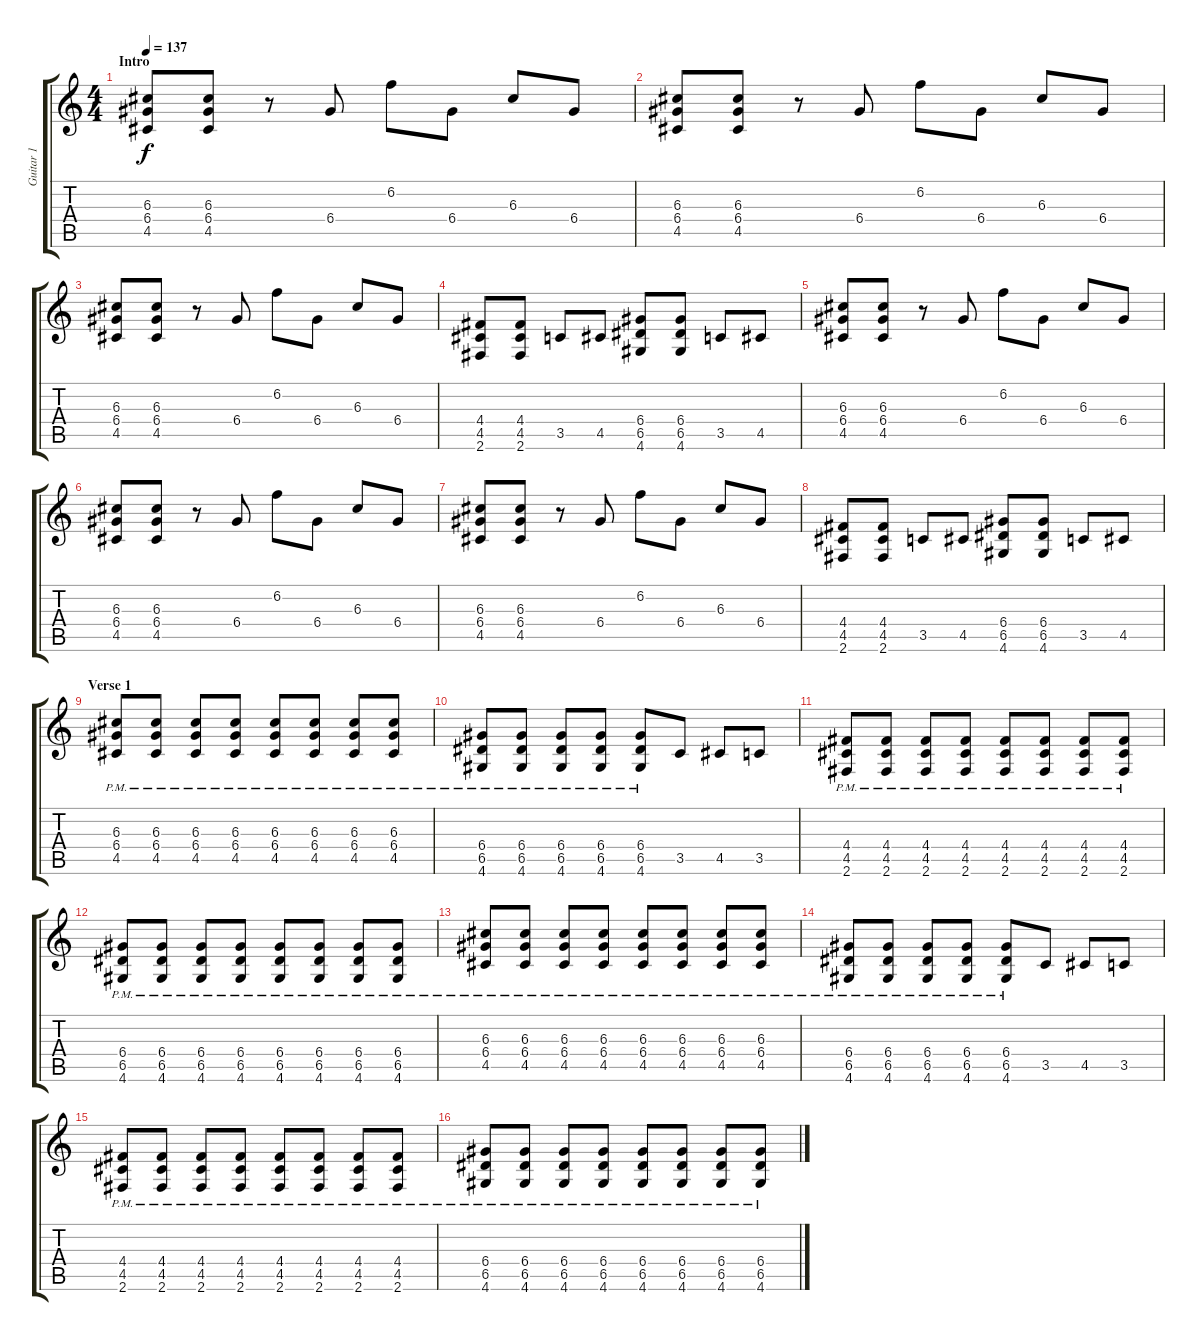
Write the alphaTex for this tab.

\track ("Guitar 1" "Guitar 1") {instrument distortionguitar}
\staff {score tabs}
\tuning (E4 B3 G3 D3 A2 E2) {hide}
\ts (4 4)
\section ("" "Intro")
\tempo 137
\clef g2
\ks c
(6.3 6.4 4.5).8{dy f instrument distortionguitar} (6.3 6.4 4.5).8 r.8 6.4.8 6.2.8 6.4.8 6.3.8 6.4.8 |
(6.3 6.4 4.5).8 (6.3 6.4 4.5).8 r.8 6.4.8 6.2.8 6.4.8 6.3.8 6.4.8 |
(6.3 6.4 4.5).8 (6.3 6.4 4.5).8 r.8 6.4.8 6.2.8 6.4.8 6.3.8 6.4.8 |
(4.4 4.5 2.6).8 (4.4 4.5 2.6).8 3.5.8 4.5.8 (6.4 6.5 4.6).8 (6.4 6.5 4.6).8 3.5.8 4.5.8 |
(6.3 6.4 4.5).8 (6.3 6.4 4.5).8 r.8 6.4.8 6.2.8 6.4.8 6.3.8 6.4.8 |
(6.3 6.4 4.5).8 (6.3 6.4 4.5).8 r.8 6.4.8 6.2.8 6.4.8 6.3.8 6.4.8 |
(6.3 6.4 4.5).8 (6.3 6.4 4.5).8 r.8 6.4.8 6.2.8 6.4.8 6.3.8 6.4.8 |
(4.4 4.5 2.6).8 (4.4 4.5 2.6).8 3.5.8 4.5.8 (6.4 6.5 4.6).8 (6.4 6.5 4.6).8 3.5.8 4.5.8 |
\section ("" "Verse 1")
(6.3{pm} 6.4{pm} 4.5{pm}).8 (6.3{pm} 6.4{pm} 4.5{pm}).8 (6.3{pm} 6.4{pm} 4.5{pm}).8 (6.3{pm} 6.4{pm} 4.5{pm}).8 (6.3{pm} 6.4{pm} 4.5{pm}).8 (6.3{pm} 6.4{pm} 4.5{pm}).8 (6.3{pm} 6.4{pm} 4.5{pm}).8 (6.3{pm} 6.4{pm} 4.5{pm}).8 |
(6.4{pm} 6.5{pm} 4.6{pm}).8 (6.4{pm} 6.5{pm} 4.6{pm}).8 (6.4{pm} 6.5{pm} 4.6{pm}).8 (6.4{pm} 6.5{pm} 4.6{pm}).8 (6.4{pm} 6.5{pm} 4.6{pm}).8 3.5.8 4.5.8 3.5.8 |
(4.4{pm} 4.5{pm} 2.6{pm}).8 (4.4{pm} 4.5{pm} 2.6{pm}).8 (4.4{pm} 4.5{pm} 2.6{pm}).8 (4.4{pm} 4.5{pm} 2.6{pm}).8 (4.4{pm} 4.5{pm} 2.6{pm}).8 (4.4{pm} 4.5{pm} 2.6{pm}).8 (4.4{pm} 4.5{pm} 2.6{pm}).8 (4.4{pm} 4.5{pm} 2.6{pm}).8 |
(6.4{pm} 6.5{pm} 4.6{pm}).8 (6.4{pm} 6.5{pm} 4.6{pm}).8 (6.4{pm} 6.5{pm} 4.6{pm}).8 (6.4{pm} 6.5{pm} 4.6{pm}).8 (6.4{pm} 6.5{pm} 4.6{pm}).8 (6.4{pm} 6.5{pm} 4.6{pm}).8 (6.4{pm} 6.5{pm} 4.6{pm}).8 (6.4{pm} 6.5{pm} 4.6{pm}).8 |
(6.3{pm} 6.4{pm} 4.5{pm}).8 (6.3{pm} 6.4{pm} 4.5{pm}).8 (6.3{pm} 6.4{pm} 4.5{pm}).8 (6.3{pm} 6.4{pm} 4.5{pm}).8 (6.3{pm} 6.4{pm} 4.5{pm}).8 (6.3{pm} 6.4{pm} 4.5{pm}).8 (6.3{pm} 6.4{pm} 4.5{pm}).8 (6.3{pm} 6.4{pm} 4.5{pm}).8 |
(6.4{pm} 6.5{pm} 4.6{pm}).8 (6.4{pm} 6.5{pm} 4.6{pm}).8 (6.4{pm} 6.5{pm} 4.6{pm}).8 (6.4{pm} 6.5{pm} 4.6{pm}).8 (6.4{pm} 6.5{pm} 4.6{pm}).8 3.5.8 4.5.8 3.5.8 |
(4.4{pm} 4.5{pm} 2.6{pm}).8 (4.4{pm} 4.5{pm} 2.6{pm}).8 (4.4{pm} 4.5{pm} 2.6{pm}).8 (4.4{pm} 4.5{pm} 2.6{pm}).8 (4.4{pm} 4.5{pm} 2.6{pm}).8 (4.4{pm} 4.5{pm} 2.6{pm}).8 (4.4{pm} 4.5{pm} 2.6{pm}).8 (4.4{pm} 4.5{pm} 2.6{pm}).8 |
(6.4{pm} 6.5{pm} 4.6{pm}).8 (6.4{pm} 6.5{pm} 4.6{pm}).8 (6.4{pm} 6.5{pm} 4.6{pm}).8 (6.4{pm} 6.5{pm} 4.6{pm}).8 (6.4{pm} 6.5{pm} 4.6{pm}).8 (6.4{pm} 6.5{pm} 4.6{pm}).8 (6.4{pm} 6.5{pm} 4.6{pm}).8 (6.4{pm} 6.5{pm} 4.6{pm}).8
